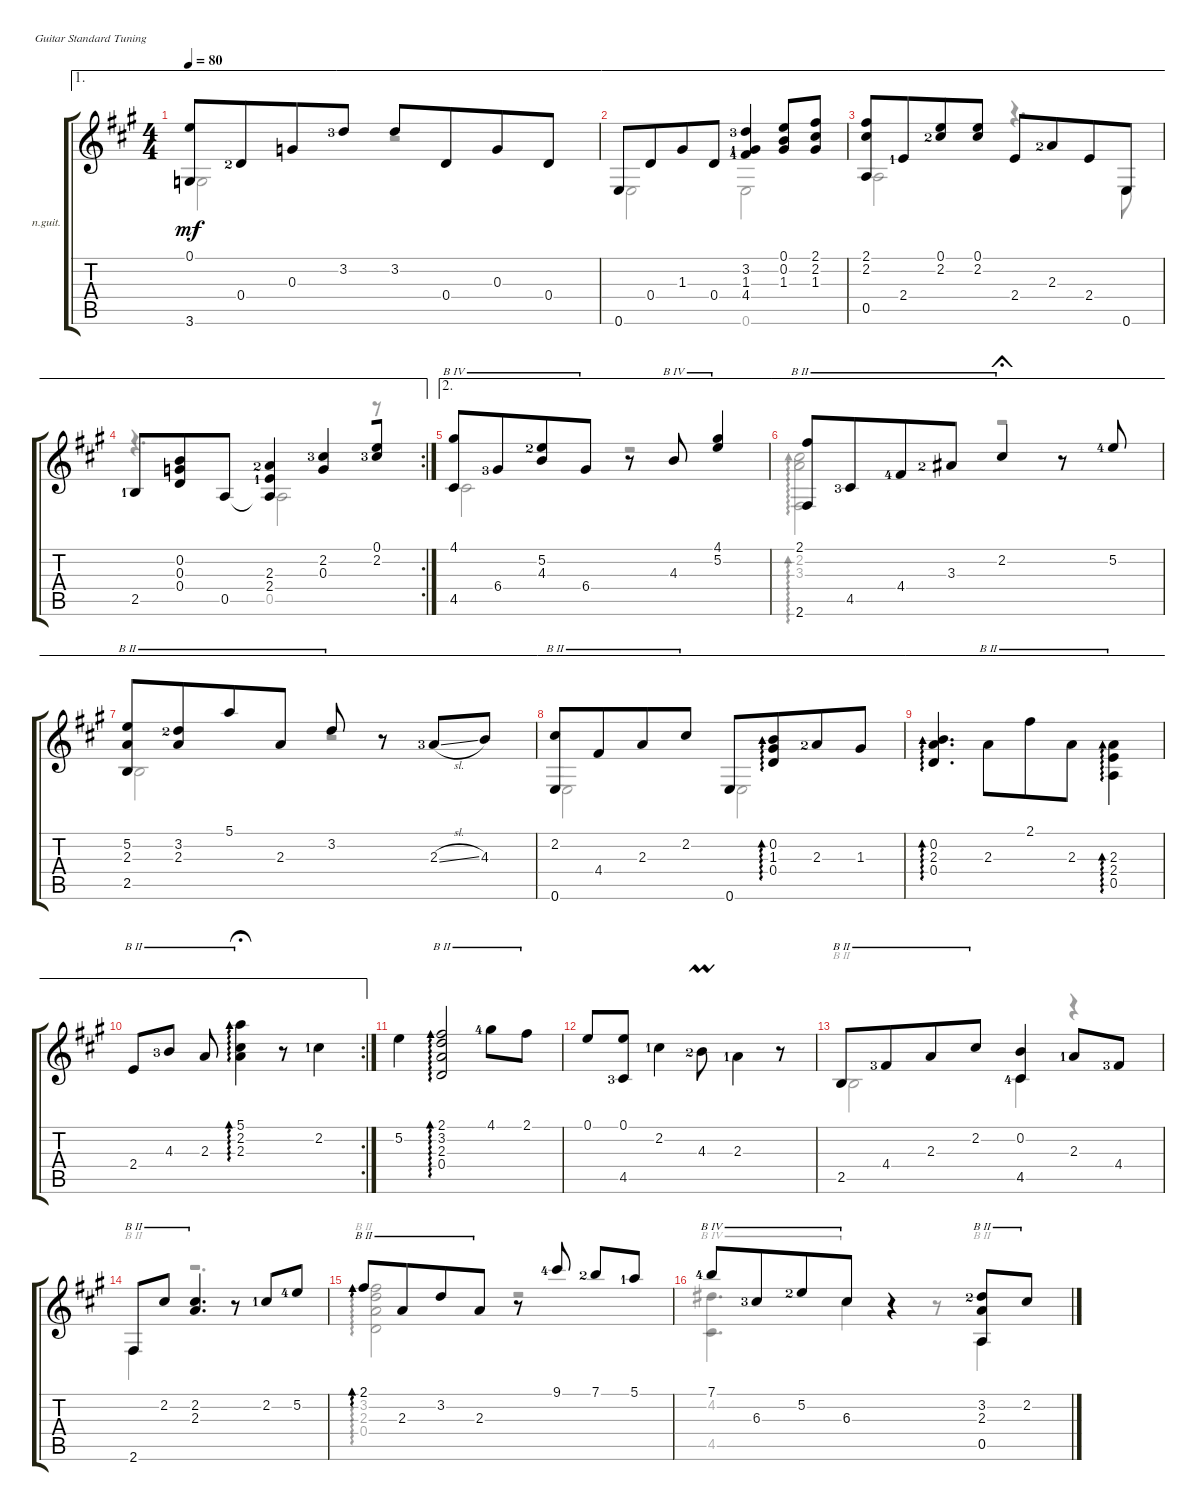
\defaultSystemsLayout 4
\bracketExtendMode groupsimilarinstruments
\useSystemSignSeparator
\firstSystemTrackNameOrientation horizontal
\otherSystemsTrackNameOrientation horizontal
\chordDiagramsInScore
\track ("Nylon Guitar" "n.guit.") {instrument acousticguitarnylon}
\staff {score tabs}
\tuning (E4 B3 G3 D3 A2 E2)
\voice
\ae 1
\ts (4 4)
\tempo 80
\clef g2
\ks a
(3.6{acc forcenatural} 0.1{acc forcenatural}).8{dy mf beam Up beam merge} 0.4{lf 3 acc forcenatural}.8{beam Up beam merge} 0.3{acc forcenatural}.8{beam Up beam merge} 3.2{lf 4 acc forcenatural}.8{beam Up} 3.2{acc forcenatural}.8{beam Up beam merge} 0.4{acc forcenatural}.8{beam Up beam merge} 0.3{acc forcenatural}.8{beam Up beam merge} 0.4{acc forcenatural}.8{beam Up} |
\ae 1
0.6{acc forcenatural}.8{beam Up beam merge} 0.4{acc forcenatural}.8{beam Up beam merge} 1.3{acc #}.8{beam Up beam merge} 0.4{acc forcenatural}.8{beam Up} (4.4{lf 5 acc #} 1.3{lf 2 acc #} 3.2{lf 4 acc forcenatural}).4{beam Up} (1.3{acc #} 0.2{acc forcenatural} 0.1{acc forcenatural}).8{beam Up} (2.2{acc #} 2.1{acc #} 1.3{acc #}).8{beam Up} |
\ae 1
(2.1{acc #} 2.2{acc #} 0.5{acc forcenatural}).8{beam Up beam merge} 2.4{lf 2 acc forcenatural}.8{beam Up beam merge} (2.2{lf 3 acc #} 0.1{acc forcenatural}).8{beam Up beam merge} (0.1{acc forcenatural} 2.2{acc #}).8{beam Up} 2.4{acc forcenatural}.8{beam Up beam merge} 2.3{lf 3 acc forcenatural}.8{beam Up beam merge} 2.4{acc forcenatural}.8{beam Up beam merge} 0.6{acc forcenatural}.8{beam Up} |
\ae 1
\rc 2
2.5{lf 2 acc forcenatural}.8{beam Up beam merge} (0.4{acc forcenatural} 0.3{acc forcenatural} 0.2{acc forcenatural}).8{beam Up beam merge} 0.5{acc forcenatural}.8{beam Up} (0.5{t acc forcenatural} 2.4{lf 2 acc forcenatural} 2.3{lf 3 acc forcenatural}).4{beam Up} (0.3{acc forcenatural} 2.2{lf 4 acc #}).4{beam Up beam merge} (2.2{lf 4 acc #} 0.1{acc forcenatural}).8{beam Up} |
\ae 2
(4.1{acc #} 4.5{acc #}).8{barre (4 full) beam Up beam merge} 6.4{lf 4 acc #}.8{barre (4 full) beam Up beam merge} (4.3{acc forcenatural} 5.2{lf 3 acc forcenatural}).8{barre (4 full) beam Up beam merge} 6.4{acc #}.8{barre (4 full) beam Up} r.8{beam Up} 4.3{acc forcenatural}.8{barre (4 full) beam Up} (5.2{acc forcenatural} 4.1{acc #}).4{barre (4 full) beam Up} |
\ae 2
(2.6{acc #} 2.1{acc #}).8{barre (2 full) beam Up beam merge} 4.5{lf 4 acc #}.8{barre (2 full) beam Up beam merge} 4.4{lf 5 acc #}.8{barre (2 full) beam Up beam merge} 3.3{lf 3 acc #}.8{barre (2 full) beam Up beam merge} 2.2{acc #}.4{fermata (short 0) barre (2 full) beam Up} r.8{beam Up} 5.2{lf 5 acc forcenatural}.8{beam Up} |
\ae 2
(2.3{acc forcenatural} 5.2{acc forcenatural} 2.5{acc forcenatural}).8{barre (2 full) beam Up beam merge} (3.2{lf 3 acc forcenatural} 2.3{acc forcenatural}).8{barre (2 full) beam Up beam merge} 5.1{acc forcenatural}.8{barre (2 full) beam Up beam merge} 2.3{acc forcenatural}.8{barre (2 full) beam Up} 3.2{acc forcenatural}.8{barre (2 full) beam Up} r.8{beam Up} 2.3{sl lf 4 acc forcenatural}.8{beam Up} 4.3{acc forcenatural}.8{beam Up} |
\ae 2
(2.2{acc #} 0.6{acc forcenatural}).8{barre (2 full) beam Up beam merge} 4.4{acc #}.8{barre (2 full) beam Up beam merge} 2.3{acc forcenatural}.8{barre (2 full) beam Up beam merge} 2.2{acc #}.8{barre (2 full) beam Up} 0.6{acc forcenatural}.8{beam Up beam merge} (0.4{acc forcenatural} 1.3{acc #} 0.2{acc forcenatural}).8{ad 0 beam Up beam merge} 2.3{lf 3 acc forcenatural}.8{beam Up beam merge} 1.3{acc #}.8{beam Up} |
\ae 2
(0.4{acc forcenatural} 2.3{acc forcenatural} 0.2{acc forcenatural}).4{d ad 0 beam Up} 2.3{acc forcenatural}.8{barre (2 full) beam Down beam merge} 2.1{acc #}.8{barre (2 full) beam Down beam merge} 2.3{acc forcenatural}.8{barre (2 full) beam Down beam merge} (0.5{acc forcenatural} 2.4{acc forcenatural} 2.3{acc forcenatural}).4{ad 0 barre (2 full) beam Up} |
\ae 2
\rc 2
2.4{acc forcenatural}.8{barre (2 full) beam Up} 4.3{lf 4 acc forcenatural}.8{barre (2 full) beam Up} 2.3{acc forcenatural}.8{barre (2 full) beam Up} (2.3{acc forcenatural} 2.2{acc #} 5.1{acc forcenatural}).4{ad 0 fermata (medium 0.5) barre (2 full) beam Down} r.8{beam Down} 2.2{lf 2 acc #}.4{beam Down} |
5.2{acc forcenatural}.4{beam Down} (0.4{acc forcenatural} 2.3{acc forcenatural} 3.2{acc forcenatural} 2.1{acc #}).2{ad 0 barre (2 full) beam Up} 4.1{lf 5 acc #}.8{barre (2 full) beam Down} 2.1{acc #}.8{barre (2 full) beam Down} |
0.1{acc forcenatural}.8{beam Up} (0.1{acc forcenatural} 4.5{lf 4 acc #}).8{beam Up} 2.2{lf 2 acc #}.4{beam Down} 4.3{lf 3 acc forcenatural umordent}.8{beam Down} 2.3{lf 2 acc forcenatural}.4{beam Down} r.8{beam Down} |
2.5{acc forcenatural}.8{barre (2 full) beam Up beam merge} 4.4{lf 4 acc #}.8{barre (2 full) beam Up beam merge} 2.3{acc forcenatural}.8{barre (2 full) beam Up beam merge} 2.2{acc #}.8{barre (2 full) beam Up} (0.2{acc forcenatural} 4.5{lf 5 acc #}).4{beam Up} 2.3{lf 2 acc forcenatural}.8{beam Up} 4.4{lf 4 acc #}.8{beam Up} |
2.6{acc #}.8{barre (2 full) beam Up} 2.2{acc #}.8{barre (2 full) beam Up} (2.2{acc #} 2.3{acc forcenatural}).4{d barre (2 full) beam Up} r.8{beam Up} 2.2{lf 2 acc #}.8{beam Up} 5.2{lf 5 acc forcenatural}.8{beam Up} |
2.1{acc #}.8{ad 0 barre (2 full) beam Up beam merge} 2.3{acc forcenatural}.8{barre (2 full) beam Up beam merge} 3.2{acc forcenatural}.8{barre (2 full) beam Up beam merge} 2.3{acc forcenatural}.8{barre (2 full) beam Up} r.8{beam Up} 9.1{lf 5 acc #}.8{beam Up} 7.1{lf 3 acc forcenatural}.8{beam Up} 5.1{lf 2 acc forcenatural}.8{beam Up} |
7.1{lf 5 acc forcenatural}.8{barre (4 full) beam Up beam merge} 6.3{lf 4 acc #}.8{barre (4 full) beam Up beam merge} 5.2{lf 3 acc forcenatural}.8{barre (4 full) beam Up beam merge} 6.3{acc #}.8{barre (4 full) beam Up} r.4{beam Up} (0.5{acc forcenatural} 2.3{acc forcenatural} 3.2{lf 3 acc forcenatural}).8{barre (2 full) beam Up beam merge} 2.2{acc #}.8{barre (2 full) beam Up}
\voice
\clef g2
\ottava regular
\simile none
\ks a
3.6{acc forcenatural}.2{dy mf beam Down} r.2{beam Down} |
0.6{acc forcenatural}.2{beam Down} 0.6{acc forcenatural}.2{beam Down} |
0.5{acc forcenatural}.2{beam Down} r.4{d beam Down} 0.6{acc forcenatural}.8{beam Down} |
r.4{d beam Down} 0.5{acc forcenatural}.2{beam Down} r.8{beam Down} |
4.5{acc #}.2{beam Down} r.2{beam Down} |
(2.6{acc #} 3.3{acc #} 2.2{acc #}).2{ad 0 beam Down} r.2{fermata (short 0) beam Down} |
2.5{acc forcenatural}.2{beam Down} r.2{beam Down} |
0.6{acc forcenatural}.2{beam Down} 0.6{acc forcenatural}.2{beam Down} |
|
|
|
|
2.5{acc forcenatural}.2{barre (2 full) beam Down} 4.5{acc #}.4{beam Down} r.4{beam Down} |
2.6{acc #}.4{barre (2 full) beam Down} r.2{d beam Down} |
(3.2{acc forcenatural} 2.3{acc forcenatural} 0.4{acc forcenatural} 2.1{acc #}).2{ad 0 barre (2 full) beam Down} r.2{beam Down} |
(4.5{acc #} 4.2{acc #}).4{d barre (4 full) beam Down} 6.3{acc #}.4{barre (4 full) beam Down} r.8{beam Down} 0.5{acc forcenatural}.4{barre (2 full) beam Down}
